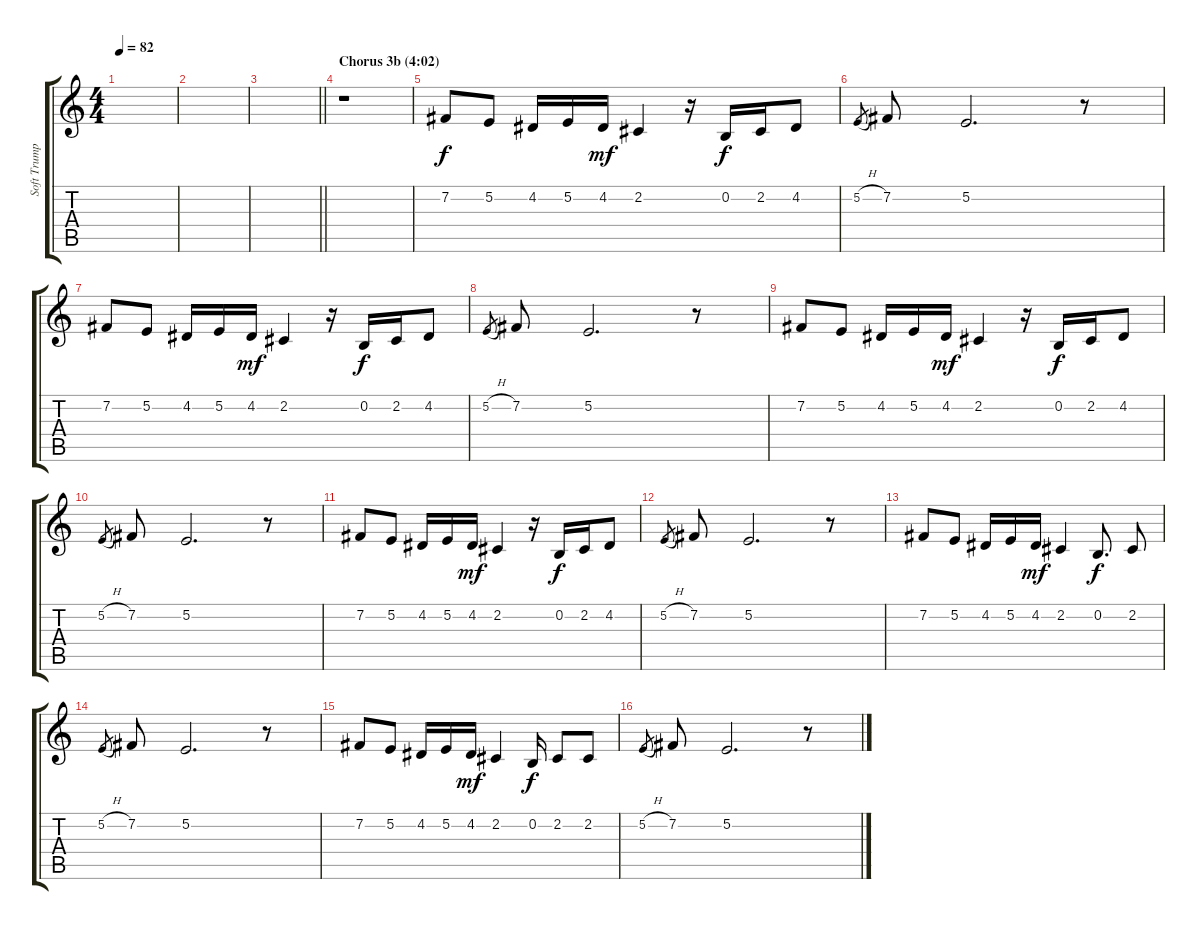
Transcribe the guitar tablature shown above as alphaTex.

\track ("Soft Trumpet" "Soft Trump") {instrument trumpet}
\staff {score tabs}
\tuning (E4 B3 G3 D3 A2 E2) {hide}
\ts (4 4)
\tempo 82
\clef g2
\ks c
|
|
\barLineRight lightlight
|
\section ("" "Chorus 3b (4:02)")
r.1 |
7.2.8{dy f} 5.2.8 4.2.16 5.2.16 4.2.16{dy mf} 2.2.4 r.16 0.2.16{dy f} 2.2.16 4.2.8 |
5.2{h}.8{gr} 7.2.8 5.2.2{d} r.8 |
7.2.8 5.2.8 4.2.16 5.2.16 4.2.16{dy mf} 2.2.4 r.16 0.2.16{dy f} 2.2.16 4.2.8 |
5.2{h}.8{gr} 7.2.8 5.2.2{d} r.8 |
7.2.8 5.2.8 4.2.16 5.2.16 4.2.16{dy mf} 2.2.4 r.16 0.2.16{dy f} 2.2.16 4.2.8 |
5.2{h}.8{gr} 7.2.8 5.2.2{d} r.8 |
7.2.8 5.2.8 4.2.16 5.2.16 4.2.16{dy mf} 2.2.4 r.16 0.2.16{dy f} 2.2.16 4.2.8 |
5.2{h}.8{gr} 7.2.8 5.2.2{d} r.8 |
7.2.8 5.2.8 4.2.16 5.2.16 4.2.16{dy mf} 2.2.4 0.2.8{d dy f} 2.2.8 |
5.2{h}.8{gr} 7.2.8 5.2.2{d} r.8 |
7.2.8 5.2.8 4.2.16 5.2.16 4.2.16{dy mf} 2.2.4 0.2.16{dy f} 2.2.8 2.2.8 |
5.2{h}.8{gr} 7.2.8 5.2.2{d} r.8
